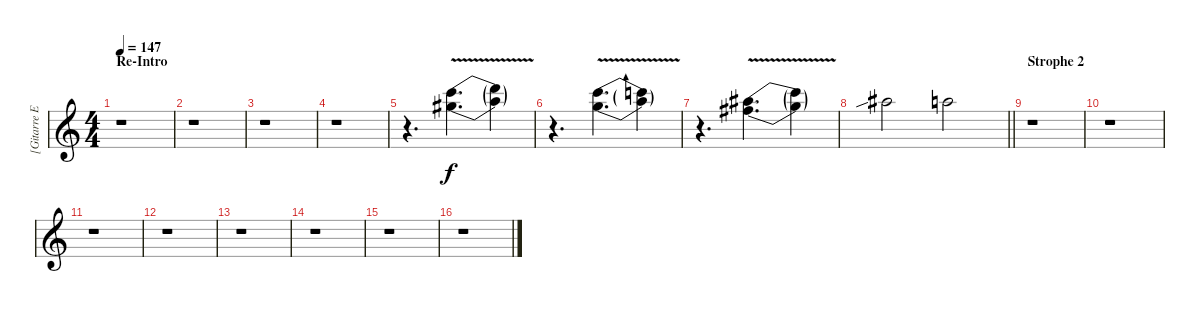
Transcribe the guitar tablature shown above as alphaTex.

\track ("[Gitarre Effetk II]" "[Gitarre E") {instrument distortionguitar}
\staff {score}
\tuning (E4 B3 G3 D3 A2 D2) {hide}
\ts (4 4)
\section ("" "Re-Intro")
\tempo 147
\clef g2
\ks c
r.1{dy f} |
r.1 |
r.1 |
r.1 |
r.4{d} (13.2{be (bend 0 0 60 4) v} 13.3{be (bend 0 0 60 2)}).4{d volume 16 instrument distortionguitar} (13.2{t} 13.3{t}).4 |
r.4{d} (13.2{be (bend 0 0 60 1) v} 12.3{be (bend 0 0 60 4)}).4{d} (13.2{t} 12.3{t}).4 |
r.4{d} (11.2{be (bend 0 0 60 4) v} 11.3{be (bend 0 0 60 2)}).4{d} (11.2{t} 11.3{t}).4 |
\barLineRight lightlight
11.2{sib}.2 10.2.2 |
\section ("" "Strophe 2")
r.1 |
r.1 |
r.1 |
r.1 |
r.1 |
r.1 |
r.1 |
r.1
